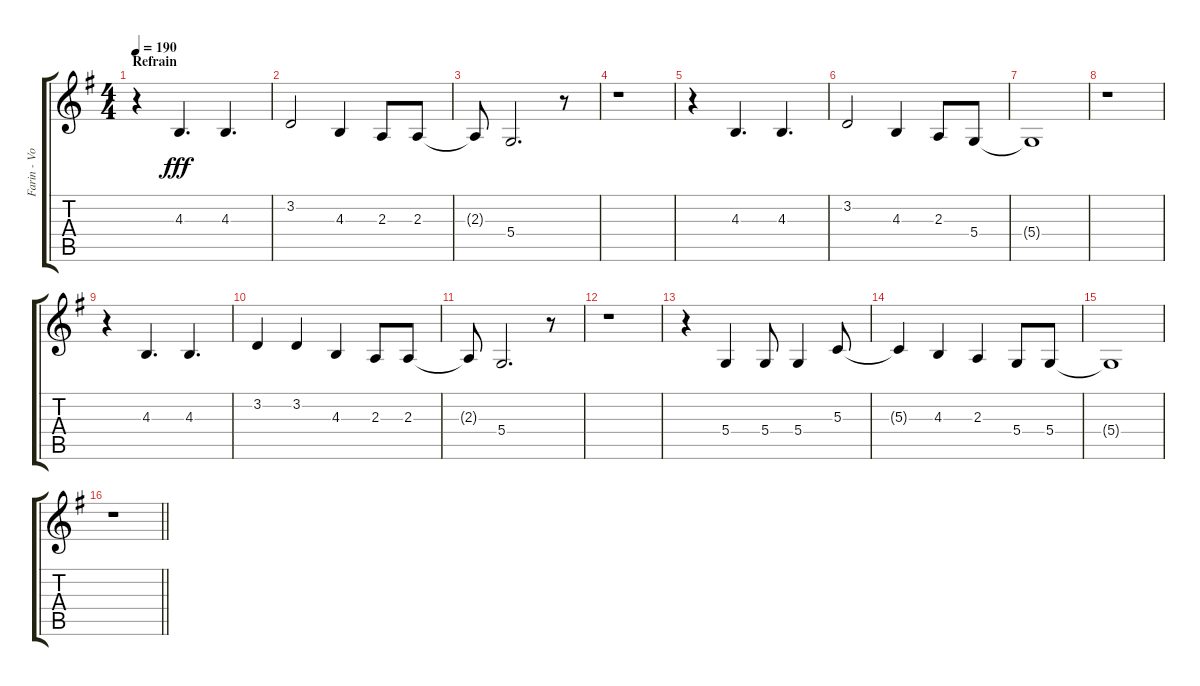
\track ("Farin - Voice" "Farin - Vo") {instrument oboe}
\staff {score tabs}
\tuning (E4 B3 G3 D3 A2 E2) {hide}
\ts (4 4)
\section ("" "Refrain")
\tempo 190
\clef g2
\ks g
r.4{dy fff} 4.3.4{d} 4.3.4{d} |
3.2.2 4.3.4 2.3.8 2.3.8 |
2.3{t}.8 5.4.2{d} r.8 |
r.1 |
r.4 4.3.4{d} 4.3.4{d} |
3.2.2 4.3.4 2.3.8 5.4.8 |
5.4{t}.1 |
r.1 |
r.4 4.3.4{d} 4.3.4{d} |
3.2.4 3.2.4 4.3.4 2.3.8 2.3.8 |
2.3{t}.8 5.4.2{d} r.8 |
r.1 |
r.4 5.4.4 5.4.8 5.4.4 5.3.8 |
5.3{t}.4 4.3.4 2.3.4 5.4.8 5.4.8 |
5.4{t}.1 |
\barLineRight lightlight
r.1
